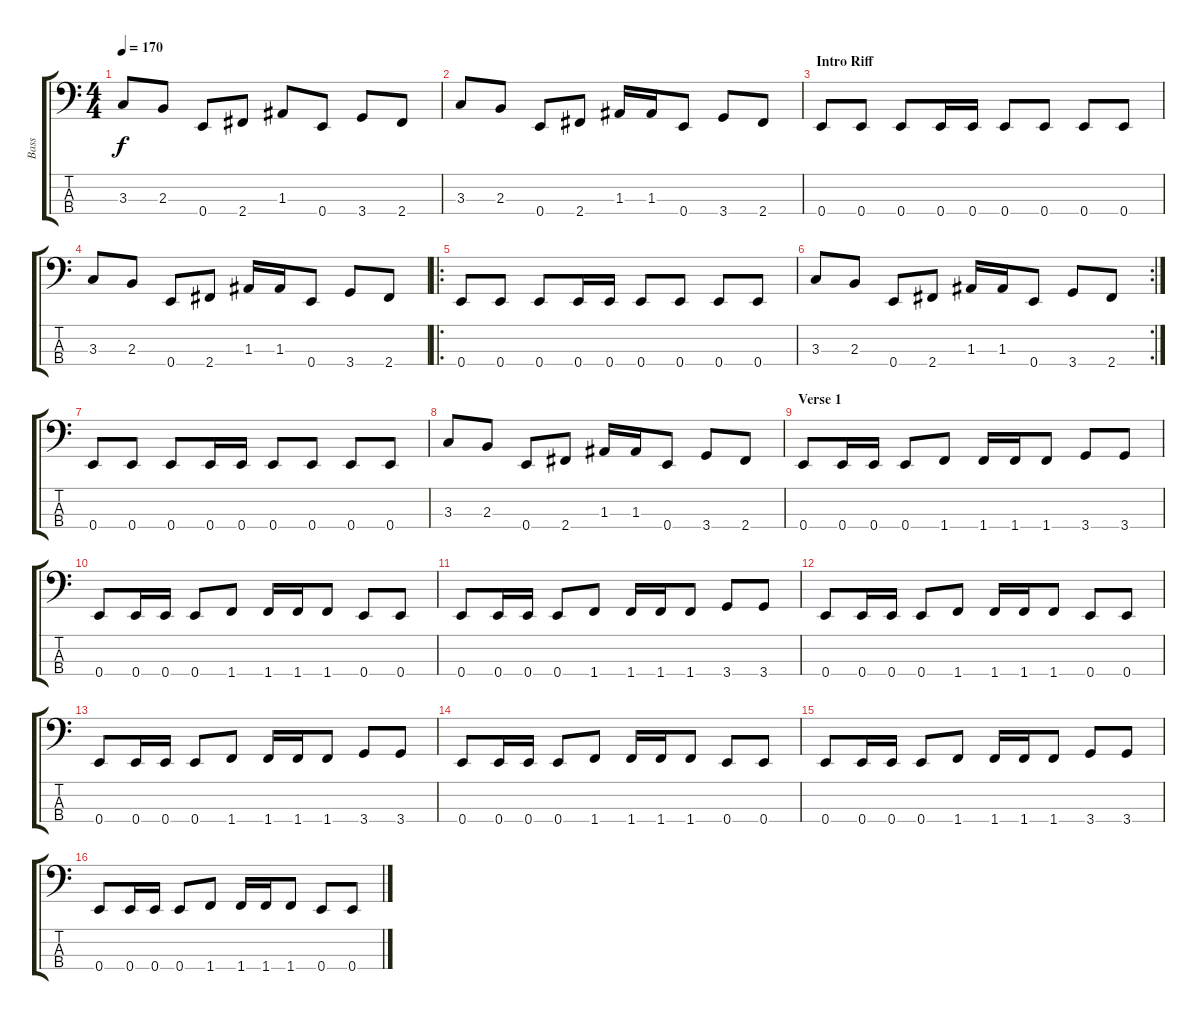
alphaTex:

\track ("Bass" "Bass") {instrument electricbasspick}
\staff {score tabs}
\tuning (G2 D2 A1 E1) {hide}
\ts (4 4)
\tempo 170
\clef f4
\ks c
3.3.8{dy f} 2.3.8 0.4.8 2.4.8 1.3.8 0.4.8 3.4.8 2.4.8 |
3.3.8 2.3.8 0.4.8 2.4.8 1.3.16 1.3.16 0.4.8 3.4.8 2.4.8 |
\section ("" "Intro Riff")
0.4.8 0.4.8 0.4.8 0.4.16 0.4.16 0.4.8 0.4.8 0.4.8 0.4.8 |
3.3.8 2.3.8 0.4.8 2.4.8 1.3.16 1.3.16 0.4.8 3.4.8 2.4.8 |
\ro
0.4.8 0.4.8 0.4.8 0.4.16 0.4.16 0.4.8 0.4.8 0.4.8 0.4.8 |
\rc 2
3.3.8 2.3.8 0.4.8 2.4.8 1.3.16 1.3.16 0.4.8 3.4.8 2.4.8 |
0.4.8 0.4.8 0.4.8 0.4.16 0.4.16 0.4.8 0.4.8 0.4.8 0.4.8 |
3.3.8 2.3.8 0.4.8 2.4.8 1.3.16 1.3.16 0.4.8 3.4.8 2.4.8 |
\section ("" "Verse 1")
0.4.8 0.4.16 0.4.16 0.4.8 1.4.8 1.4.16 1.4.16 1.4.8 3.4.8 3.4.8 |
0.4.8 0.4.16 0.4.16 0.4.8 1.4.8 1.4.16 1.4.16 1.4.8 0.4.8 0.4.8 |
0.4.8 0.4.16 0.4.16 0.4.8 1.4.8 1.4.16 1.4.16 1.4.8 3.4.8 3.4.8 |
0.4.8 0.4.16 0.4.16 0.4.8 1.4.8 1.4.16 1.4.16 1.4.8 0.4.8 0.4.8 |
0.4.8 0.4.16 0.4.16 0.4.8 1.4.8 1.4.16 1.4.16 1.4.8 3.4.8 3.4.8 |
0.4.8 0.4.16 0.4.16 0.4.8 1.4.8 1.4.16 1.4.16 1.4.8 0.4.8 0.4.8 |
0.4.8 0.4.16 0.4.16 0.4.8 1.4.8 1.4.16 1.4.16 1.4.8 3.4.8 3.4.8 |
0.4.8 0.4.16 0.4.16 0.4.8 1.4.8 1.4.16 1.4.16 1.4.8 0.4.8 0.4.8
